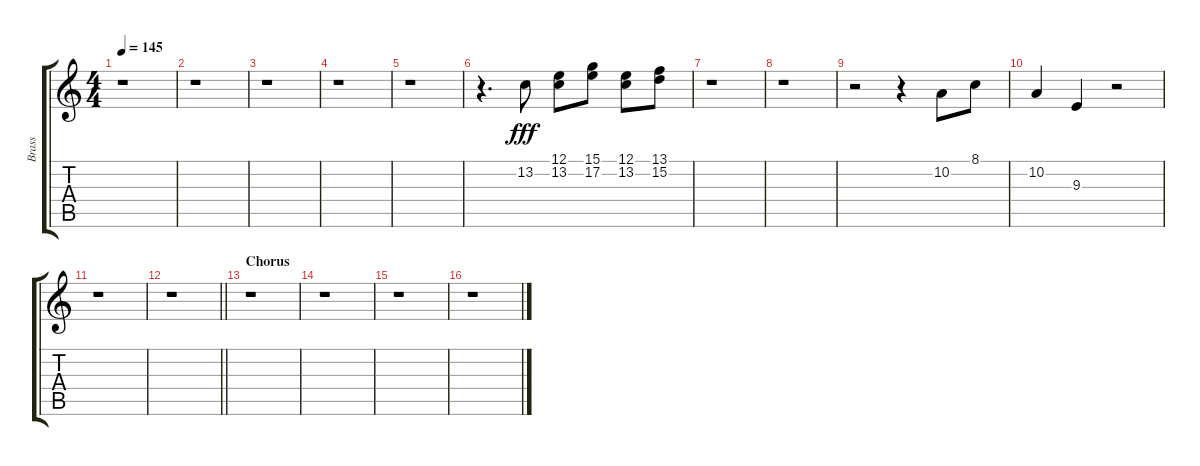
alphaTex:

\track ("Brass" "Brass") {instrument brasssection}
\staff {score tabs}
\tuning (E4 B3 G3 D3 A2 E2) {hide}
\ts (4 4)
\tempo 145
\clef g2
\ks c
r.1{dy fff} |
r.1 |
r.1 |
r.1 |
r.1 |
r.4{d} 13.2.8 (12.1 13.2).8 (15.1 17.2).8 (12.1 13.2).8 (13.1 15.2).8 |
r.1 |
r.1 |
r.2 r.4 10.2.8{volume 13 instrument bassoon} 8.1.8 |
10.2.4 9.3.4 r.2 |
r.1 |
\barLineRight lightlight
r.1 |
\section ("" "Chorus")
r.1 |
r.1 |
r.1 |
r.1
